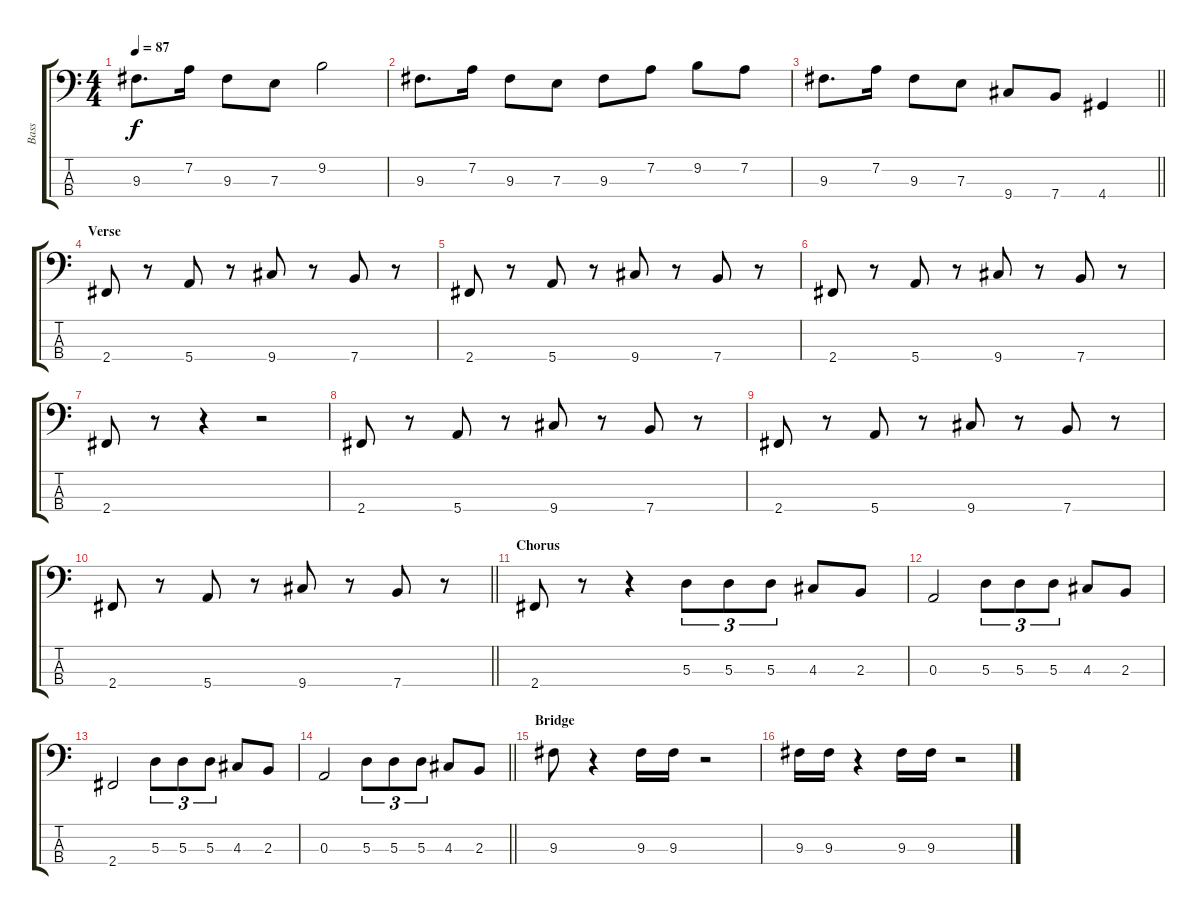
\track ("Bass" "Bass") {instrument electricbasspick}
\staff {score tabs}
\tuning (G2 D2 A1 E1) {hide}
\ts (4 4)
\tempo 87
\clef f4
\ks c
9.3.8{d dy f} 7.2.16 9.3.8 7.3.8 9.2.2 |
9.3.8{d} 7.2.16 9.3.8 7.3.8 9.3.8 7.2.8 9.2.8 7.2.8 |
\barLineRight lightlight
9.3.8{d} 7.2.16 9.3.8 7.3.8 9.4.8 7.4.8 4.4.4 |
\section ("" "Verse")
2.4.8 r.8 5.4.8 r.8 9.4.8 r.8 7.4.8 r.8 |
2.4.8 r.8 5.4.8 r.8 9.4.8 r.8 7.4.8 r.8 |
2.4.8 r.8 5.4.8 r.8 9.4.8 r.8 7.4.8 r.8 |
2.4.8 r.8 r.4 r.2 |
2.4.8 r.8 5.4.8 r.8 9.4.8 r.8 7.4.8 r.8 |
2.4.8 r.8 5.4.8 r.8 9.4.8 r.8 7.4.8 r.8 |
\barLineRight lightlight
2.4.8 r.8 5.4.8 r.8 9.4.8 r.8 7.4.8 r.8 |
\section ("" "Chorus")
2.4.8 r.8 r.4 5.3.8{tu (3 2)} 5.3.8{tu (3 2)} 5.3.8{tu (3 2)} 4.3.8 2.3.8 |
0.3.2 5.3.8{tu (3 2)} 5.3.8{tu (3 2)} 5.3.8{tu (3 2)} 4.3.8 2.3.8 |
2.4.2 5.3.8{tu (3 2)} 5.3.8{tu (3 2)} 5.3.8{tu (3 2)} 4.3.8 2.3.8 |
\barLineRight lightlight
0.3.2 5.3.8{tu (3 2)} 5.3.8{tu (3 2)} 5.3.8{tu (3 2)} 4.3.8 2.3.8 |
\section ("" "Bridge")
9.3.8 r.4 9.3.16 9.3.16 r.2 |
9.3.16 9.3.16 r.4 9.3.16 9.3.16 r.2
